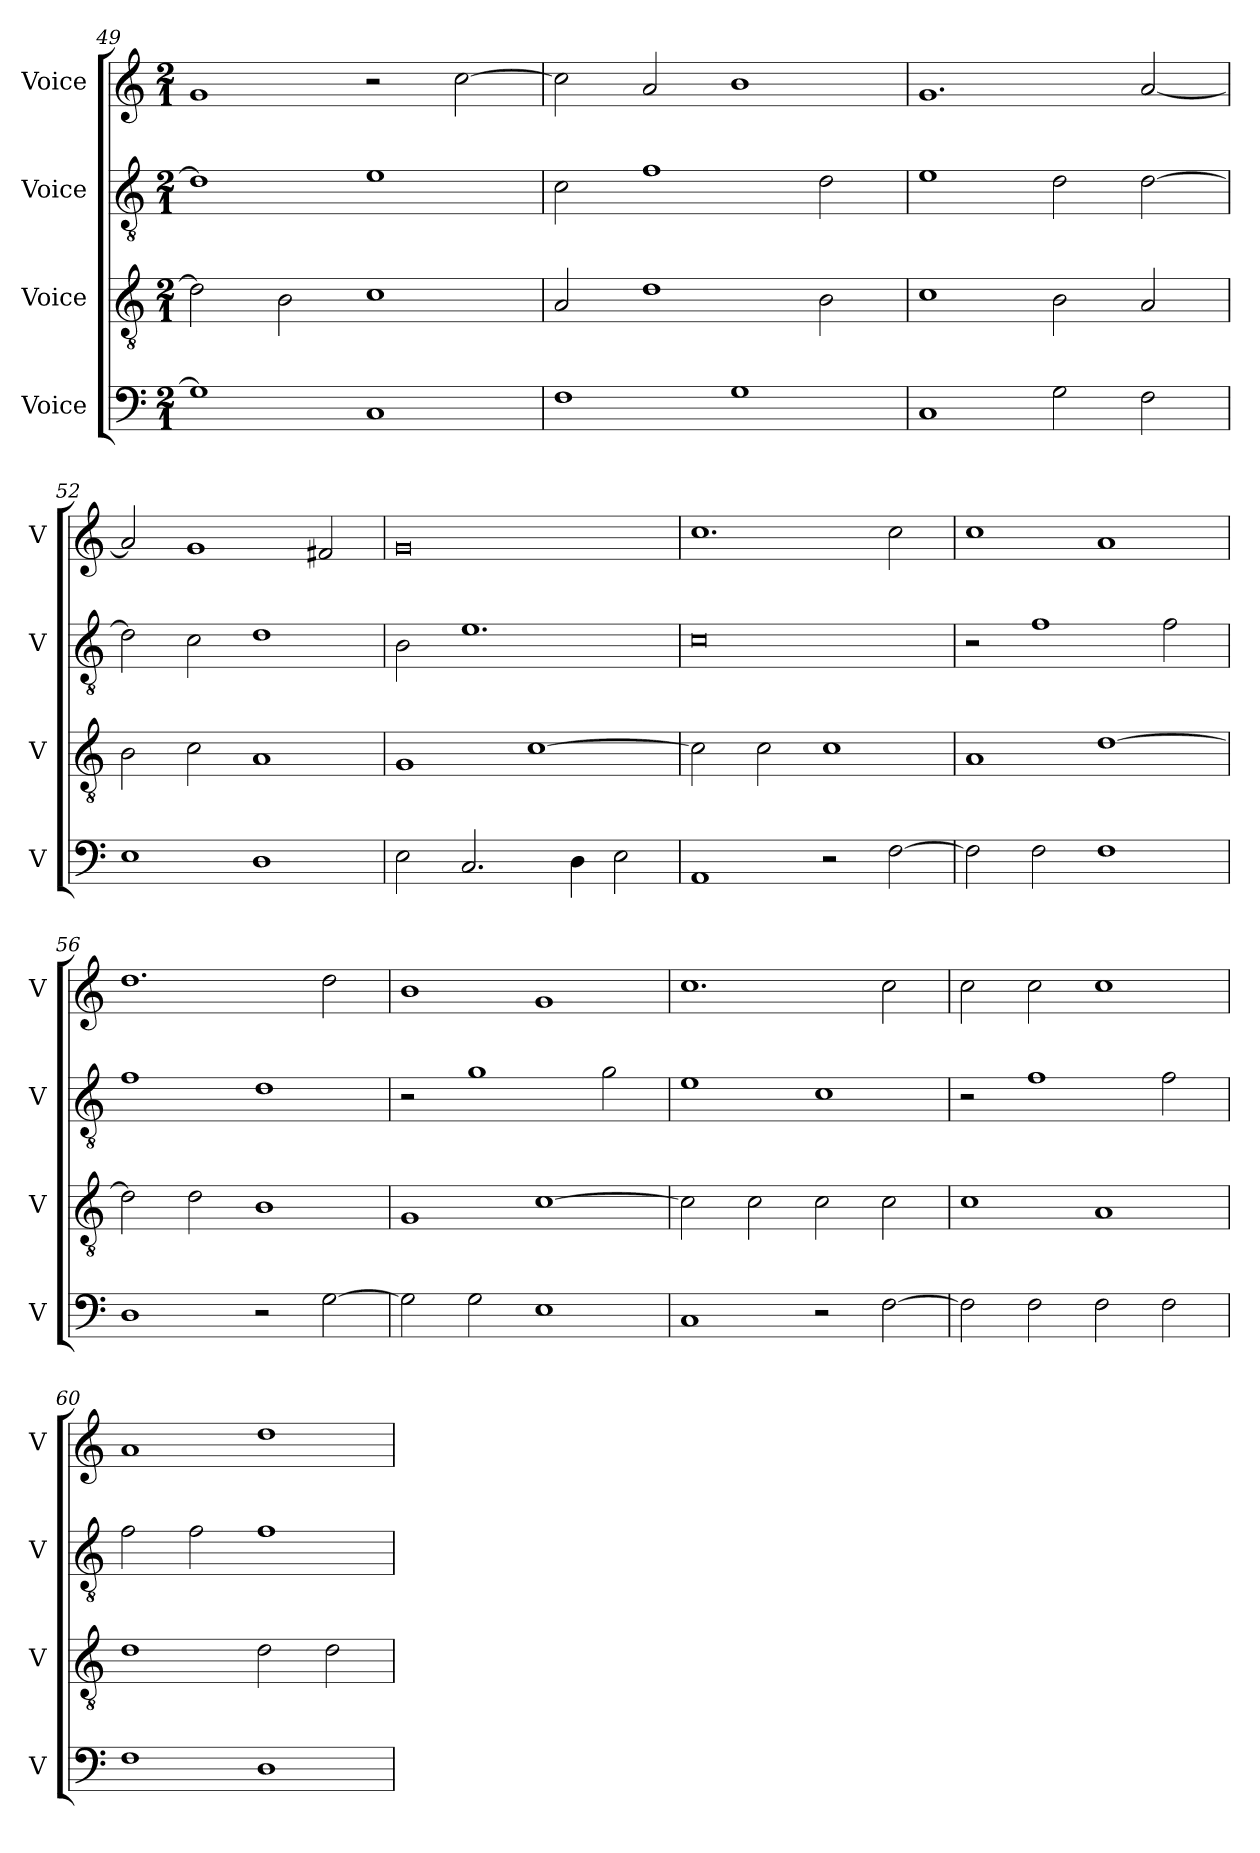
**kern	**kern	**kern	**kern
*part4	*part3	*part2	*part1
*staff4	*staff3	*staff2	*staff1
*I"Voice	*I"Voice	*I"Voice	*I"Voice
*I'V	*I'V	*I'V	*I'V
*clefF4	*clefGv2	*clefGv2	*clefG2
*k[]	*k[]	*k[]	*k[]
*M2/1	*M2/1	*M2/1	*M2/1
=49	=49	=49	=49
1G]	2d\]	1d]	1g
.	2B\	.	.
1C	1c	1e	2r
.	.	.	[2cc\
!!LO:LB:g=z
=50	=50	=50	=50
1F	2A/	2c\	2cc\]
.	1d	1f	2a/
1G	.	.	1b
.	2B\	2d\	.
=51	=51	=51	=51
1C	1c	1e	1.g
2G\	2B\	2d\	.
2F\	2A/	[2d\	[2a/
=52	=52	=52	=52
1E	2B\	2d\]	2a/]
.	2c\	2c\	1g
1D	1A	1d	.
.	.	.	2f#X/
=53	=53	=53	=53
2E\	1G	2B\	0g
2.C/	.	1.e	.
.	[1c	.	.
4D\	.	.	.
2E\	.	.	.
!!LO:LB:g=z
=54	=54	=54	=54
1AA	2c\]	0c	1.cc
.	2c\	.	.
2r	1c	.	.
[2F\	.	.	2cc\
=55	=55	=55	=55
2F\]	1A	2r	1cc
2F\	.	1f	.
1F	[1d	.	1a
.	.	2f\	.
=56	=56	=56	=56
1D	2d\]	1f	1.dd
.	2d\	.	.
2r	1B	1d	.
[2G\	.	.	2dd\
=57	=57	=57	=57
2G\]	1G	2r	1b
2G\	.	1g	.
1E	[1c	.	1g
.	.	2g\	.
!!LO:PB:g=z
=58	=58	=58	=58
1C	2c\]	1e	1.cc
.	2c\	.	.
2r	2c\	1c	.
[2F\	2c\	.	2cc\
=59	=59	=59	=59
2F\]	1c	2r	2cc\
2F\	.	1f	2cc\
2F\	1A	.	1cc
2F\	.	2f\	.
=60	=60	=60	=60
1F	1d	2f\	1a
.	.	2f\	.
1D	2d\	1f	1dd
.	2d\	.	.
=	=	=	=
*-	*-	*-	*-
